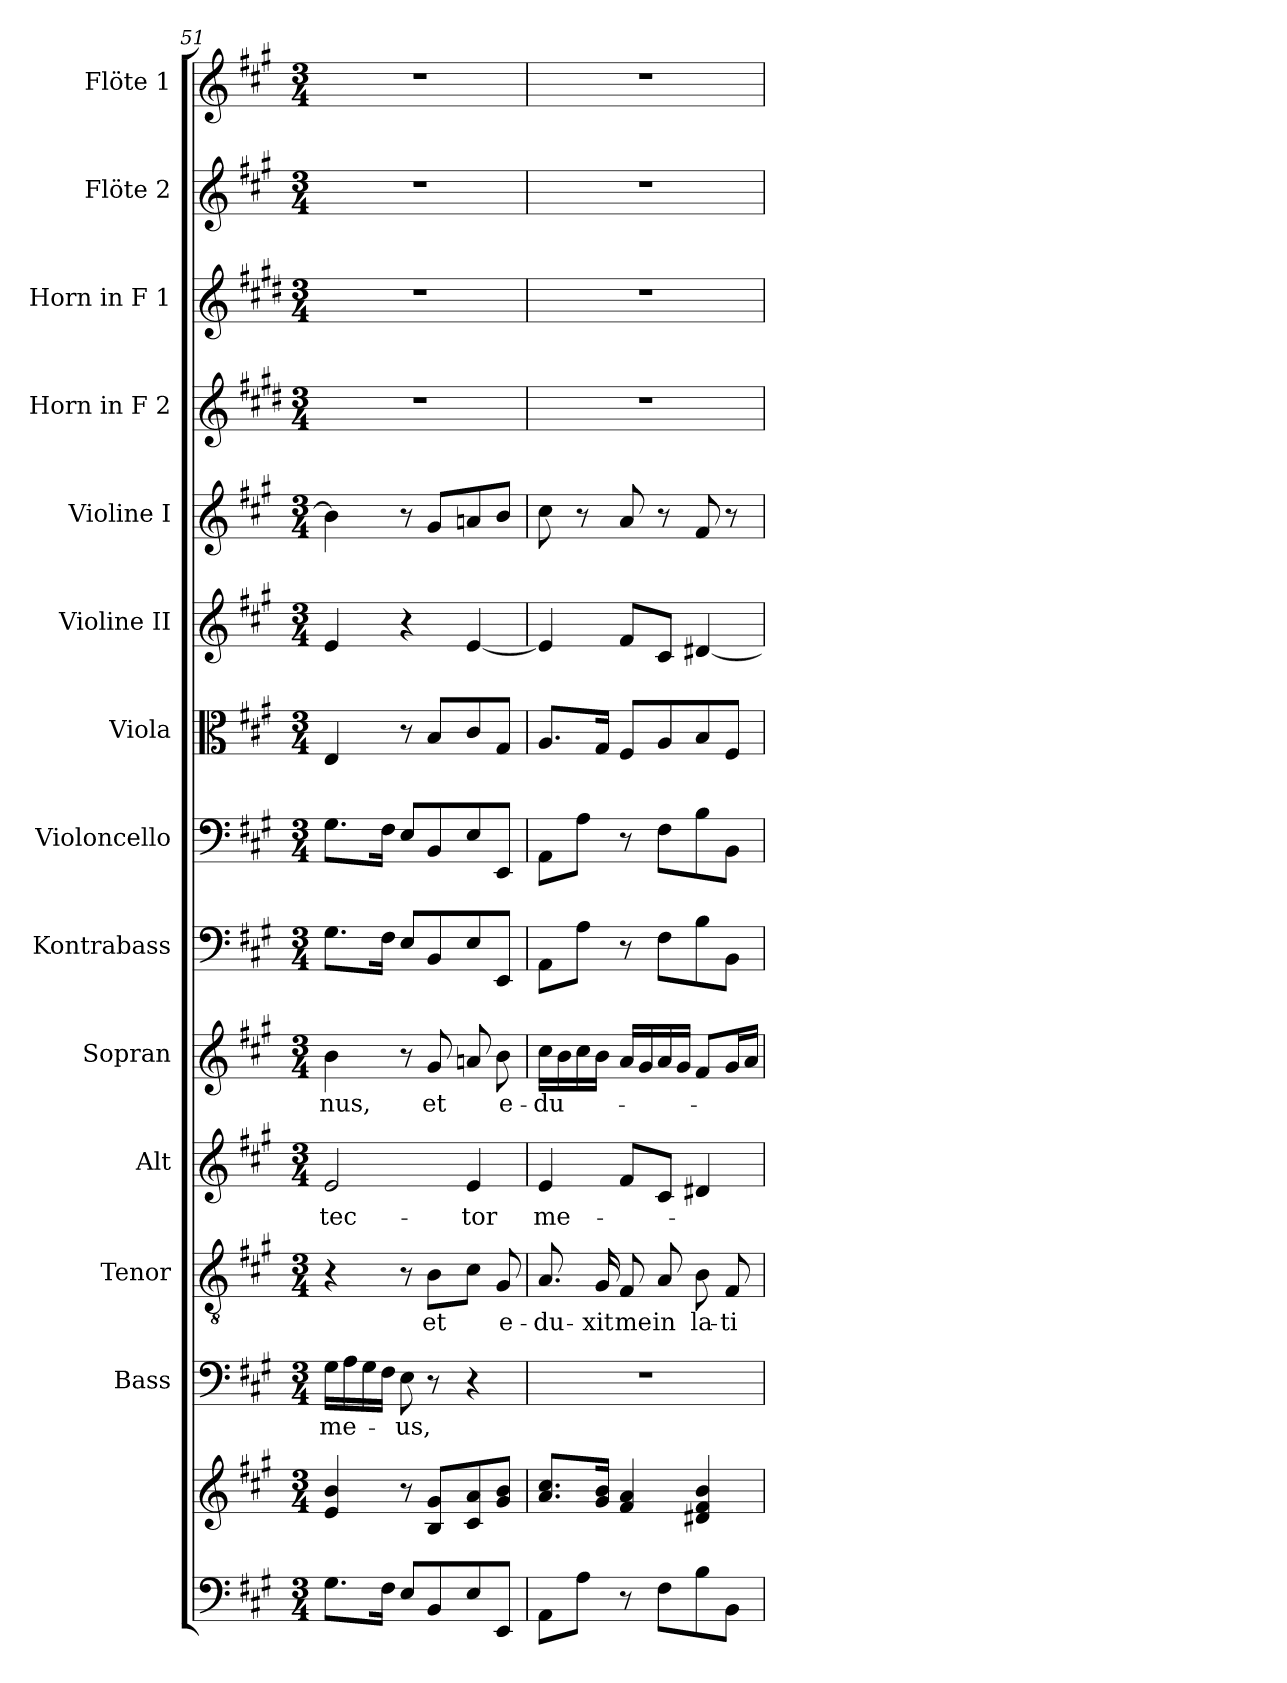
**kern	**kern	**kern	**text	**kern	**text	**kern	**text	**kern	**text	**kern	**kern	**kern	**kern	**kern	**kern	**kern	**kern	**kern
*part14	*part14	*part13	*part13	*part12	*part12	*part11	*part11	*part10	*part10	*part9	*part8	*part7	*part6	*part5	*part4	*part3	*part2	*part1
*staff15	*staff14	*staff13	*staff13	*staff12	*staff12	*staff11	*staff11	*staff10	*staff10	*staff9	*staff8	*staff7	*staff6	*staff5	*staff4	*staff3	*staff2	*staff1
*	*	*I"Bass	*	*I"Tenor	*	*I"Alt	*	*I"Sopran	*	*I"Kontrabass	*I"Violoncello	*I"Viola	*I"Violine II	*I"Violine I	*I"Horn in F 2	*I"Horn in F 1	*I"Flöte 2	*I"Flöte 1
*	*	*I'B.	*	*I'T.	*	*I'A.	*	*I'S.	*	*I'Kb.	*I'Vc.	*I'Vla.	*I'Vl. II	*I'Vl. I	*	*	*I'Fl. 2	*I'Fl. 1
*clefF4	*clefG2	*clefF4	*	*clefGv2	*	*clefG2	*	*clefG2	*	*clefF4	*clefF4	*clefC3	*clefG2	*clefG2	*clefG2	*clefG2	*clefG2	*clefG2
*	*	*	*	*	*	*	*	*	*	*ITrd7c12	*	*	*	*	*ITrd4c7	*ITrd4c7	*	*
*k[f#c#g#]	*k[f#c#g#]	*k[f#c#g#]	*	*k[f#c#g#]	*	*k[f#c#g#]	*	*k[f#c#g#]	*	*k[f#c#g#]	*k[f#c#g#]	*k[f#c#g#]	*k[f#c#g#]	*k[f#c#g#]	*k[f#c#g#]	*k[f#c#g#]	*k[f#c#g#]	*k[f#c#g#]
*A:	*A:	*A:	*	*A:	*	*A:	*	*A:	*	*A:	*A:	*A:	*A:	*A:	*A:	*A:	*A:	*A:
*M3/4	*M3/4	*M3/4	*	*M3/4	*	*M3/4	*	*M3/4	*	*M3/4	*M3/4	*M3/4	*M3/4	*M3/4	*M3/4	*M3/4	*M3/4	*M3/4
=51	=51	=51	=51	=51	=51	=51	=51	=51	=51	=51	=51	=51	=51	=51	=51	=51	=51	=51
!	!	!	!LO:LY:b	!	!	!	!LO:LY:b	!	!LO:LY:b	!	!	!	!	!	!	!	!	!
8.G#\L	4e/ 4b/	16G#\LL	me-	4r	.	2e/	-tec-	4b\	-nus,	8.GG#\L	8.G#\L	4E/	4e/	4b\]	2.r	2.r	2.r	2.r
.	.	16A\	.	.	.	.	.	.	.	.	.	.	.	.	.	.	.	.
.	.	16G#\	.	.	.	.	.	.	.	.	.	.	.	.	.	.	.	.
16F#\Jk	.	16F#\JJ	.	.	.	.	.	.	.	16FF#\Jk	16F#\Jk	.	.	.	.	.	.	.
!	!	!	!LO:LY:b	!	!	!	!	!	!	!	!	!	!	!	!	!	!	!
8E/L	8r	8E\	-us,	8r	.	.	.	8r	.	8EE/L	8E/L	8r	4r	8r	.	.	.	.
!	!	!	!	!	!LO:LY:b	!	!	!	!LO:LY:b	!	!	!	!	!	!	!	!	!
8BB/	8B/ 8g#/L	8r	.	8B\L	et	.	.	8g#/	et	8BBB/	8BB/	8B/L	.	8g#/L	.	.	.	.
!	!	!	!	!	!	!	!LO:LY:b	!	!	!	!	!	!	!	!	!	!	!
8E/	8c#/ 8a/	4r	.	8c#\J	.	4e/	-tor	8an/	.	8EE/	8E/	8c#/	[4e/	8an/	.	.	.	.
!	!	!	!	!	!LO:LY:b	!	!	!	!LO:LY:b	!	!	!	!	!	!	!	!	!
8EE/J	8g#/ 8b/J	.	.	8G#/	e-	.	.	8b\	e-	8EEE/J	8EE/J	8G#/J	.	8b/J	.	.	.	.
=52	=52	=52	=52	=52	=52	=52	=52	=52	=52	=52	=52	=52	=52	=52	=52	=52	=52	=52
!	!	!	!	!	!LO:LY:b	!	!LO:LY:b	!	!LO:LY:b	!	!	!	!	!	!	!	!	!
8AA\L	8.a/ 8.cc#/L	2.r	.	8.A/	-du-	4e/	me-	16cc#\LL	-du-	8AAA\L	8AA\L	8.A/L	4e/]	8cc#\	2.r	2.r	2.r	2.r
.	.	.	.	.	.	.	.	16b\	.	.	.	.	.	.	.	.	.	.
8A\J	.	.	.	.	.	.	.	16cc#\	.	8AA\J	8A\J	.	.	8r	.	.	.	.
!	!	!	!	!	!LO:LY:b	!	!	!	!	!	!	!	!	!	!	!	!	!
.	16g#/ 16b/Jk	.	.	16G#/	-xit	.	.	16b\JJ	.	.	.	16G#/Jk	.	.	.	.	.	.
!	!	!	!	!	!LO:LY:b	!	!	!	!	!	!	!	!	!	!	!	!	!
8r	4f#/ 4a/	.	.	8F#/	me	8f#/L	.	16a/LL	.	8r	8r	8F#/L	8f#/L	8a/	.	.	.	.
.	.	.	.	.	.	.	.	16g#/	.	.	.	.	.	.	.	.	.	.
!	!	!	!	!	!LO:LY:b	!	!	!	!	!	!	!	!	!	!	!	!	!
8F#\L	.	.	.	8A/	in	8c#/J	.	16a/	.	8FF#\L	8F#\L	8A/	8c#/J	8r	.	.	.	.
.	.	.	.	.	.	.	.	16g#/JJ	.	.	.	.	.	.	.	.	.	.
!	!	!	!	!	!LO:LY:b	!	!	!	!	!	!	!	!	!	!	!	!	!
8B\	4d#X/ 4f#/ 4b/	.	.	8B\	la-	4d#X/	.	8f#/L	.	8BB\	8B\	8B/	[4d#X/	8f#/	.	.	.	.
!	!	!	!	!	!LO:LY:b	!	!	!	!	!	!	!	!	!	!	!	!	!
8BB\J	.	.	.	8F#/	-ti-	.	.	16g#/L	.	8BBB\J	8BB\J	8F#/J	.	8r	.	.	.	.
.	.	.	.	.	.	.	.	16a/JJ	.	.	.	.	.	.	.	.	.	.
=	=	=	=	=	=	=	=	=	=	=	=	=	=	=	=	=	=	=
*-	*-	*-	*-	*-	*-	*-	*-	*-	*-	*-	*-	*-	*-	*-	*-	*-	*-	*-
